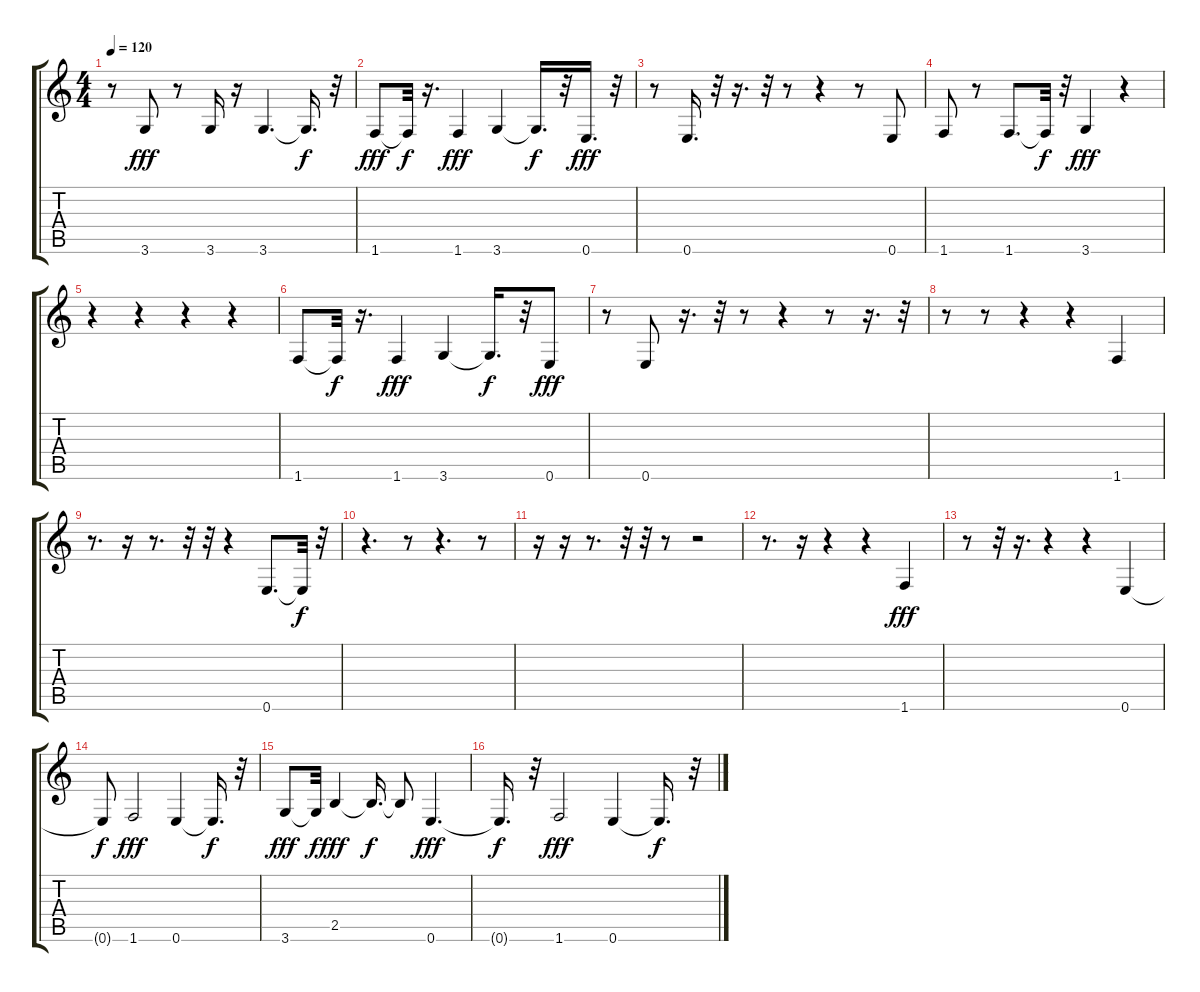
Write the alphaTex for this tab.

\track "" {instrument electricbasspick}
\staff {score tabs}
\tuning (E4 B3 G3 D3 A2 E2) {hide}
\ts (4 4)
\tempo 120
\clef g2
\ks c
r.8{dy fff} 3.6.8 r.8 3.6.16 r.16 3.6.4{d} 3.6{t}.16{d dy f} r.32 |
1.6.8{dy fff} 1.6{t}.32{dy f} r.16{d} 1.6.4{dy fff} 3.6.4 3.6{t}.16{d dy f} r.32 0.6.16{d dy fff} r.32 |
r.8 0.6.16{d} r.32 r.16{d} r.32 r.8 r.4 r.8 0.6.8 |
1.6.8 r.8 1.6.8{d} 1.6{t}.32{dy f} r.32 3.6.4{dy fff} r.4 |
r.4 r.4 r.4 r.4 |
1.6.8 1.6{t}.32{dy f} r.16{d} 1.6.4{dy fff} 3.6.4 3.6{t}.16{d dy f} r.32 0.6.8{dy fff} |
r.8 0.6.8 r.16{d} r.32 r.8 r.4 r.8 r.16{d} r.32 |
r.8 r.8 r.4 r.4 1.6.4 |
r.8{d} r.16 r.8{d} r.32 r.32 r.4 0.6.8{d} 0.6{t}.32{dy f} r.32 |
r.4{d} r.8 r.4{d} r.8 |
r.16 r.16 r.8{d} r.32 r.32 r.8 r.2 |
r.8{d} r.16 r.4 r.4 1.6.4{dy fff} |
r.8 r.32 r.16{d} r.4 r.4 0.6.4 |
0.6{t}.8{dy f} 1.6.2{dy fff} 0.6.4 0.6{t}.16{d dy f} r.32 |
3.6.8{dy fff} 3.6{t}.32{dy f} 2.5.4{dy fff} 2.5{t}.16{d dy f} 2.5{t}.8 0.6.4{d dy fff} |
0.6{t}.16{d dy f} r.32 1.6.2{dy fff} 0.6.4 0.6{t}.16{d dy f} r.32
